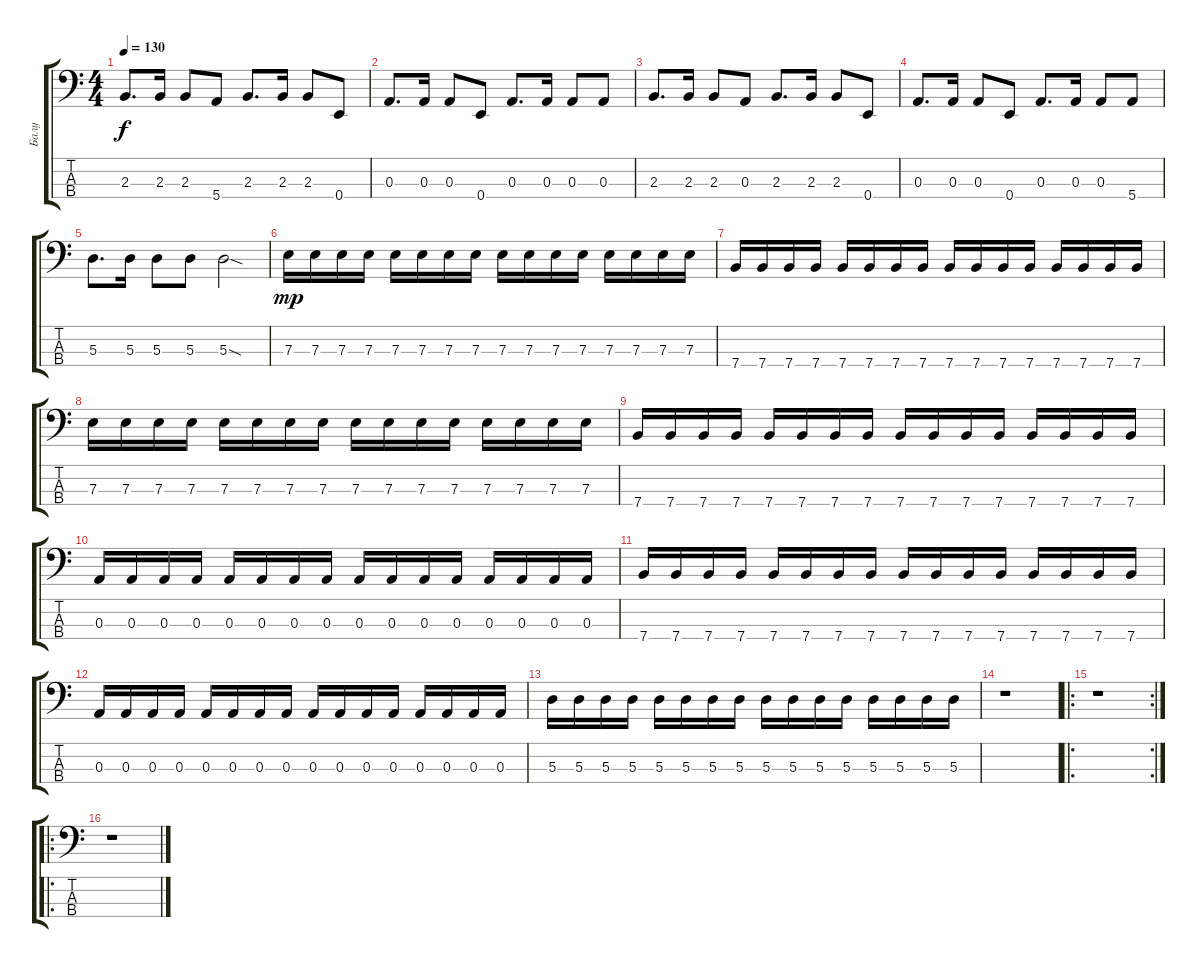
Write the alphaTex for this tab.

\track ("Балу" "Балу") {instrument electricbasspick}
\staff {score tabs}
\tuning (G2 D2 A1 E1) {hide}
\ts (4 4)
\tempo 130
\clef f4
\ks c
2.3.8{d dy f} 2.3.16 2.3.8 5.4.8 2.3.8{d} 2.3.16 2.3.8 0.4.8 |
0.3.8{d} 0.3.16 0.3.8 0.4.8 0.3.8{d} 0.3.16 0.3.8 0.3.8 |
2.3.8{d} 2.3.16 2.3.8 0.3.8 2.3.8{d} 2.3.16 2.3.8 0.4.8 |
0.3.8{d} 0.3.16 0.3.8 0.4.8 0.3.8{d} 0.3.16 0.3.8 5.4.8 |
5.3.8{d} 5.3.16 5.3.8 5.3.8 5.3{sod}.2 |
7.3.16{dy mp} 7.3.16 7.3.16 7.3.16 7.3.16 7.3.16 7.3.16 7.3.16 7.3.16 7.3.16 7.3.16 7.3.16 7.3.16 7.3.16 7.3.16 7.3.16 |
7.4.16 7.4.16 7.4.16 7.4.16 7.4.16 7.4.16 7.4.16 7.4.16 7.4.16 7.4.16 7.4.16 7.4.16 7.4.16 7.4.16 7.4.16 7.4.16 |
7.3.16 7.3.16 7.3.16 7.3.16 7.3.16 7.3.16 7.3.16 7.3.16 7.3.16 7.3.16 7.3.16 7.3.16 7.3.16 7.3.16 7.3.16 7.3.16 |
7.4.16 7.4.16 7.4.16 7.4.16 7.4.16 7.4.16 7.4.16 7.4.16 7.4.16 7.4.16 7.4.16 7.4.16 7.4.16 7.4.16 7.4.16 7.4.16 |
0.3.16 0.3.16 0.3.16 0.3.16 0.3.16 0.3.16 0.3.16 0.3.16 0.3.16 0.3.16 0.3.16 0.3.16 0.3.16 0.3.16 0.3.16 0.3.16 |
7.4.16 7.4.16 7.4.16 7.4.16 7.4.16 7.4.16 7.4.16 7.4.16 7.4.16 7.4.16 7.4.16 7.4.16 7.4.16 7.4.16 7.4.16 7.4.16 |
0.3.16 0.3.16 0.3.16 0.3.16 0.3.16 0.3.16 0.3.16 0.3.16 0.3.16 0.3.16 0.3.16 0.3.16 0.3.16 0.3.16 0.3.16 0.3.16 |
5.3.16 5.3.16 5.3.16 5.3.16 5.3.16 5.3.16 5.3.16 5.3.16 5.3.16 5.3.16 5.3.16 5.3.16 5.3.16 5.3.16 5.3.16 5.3.16 |
r.1 |
\ro
\rc 2
r.1 |
\ro
r.1
